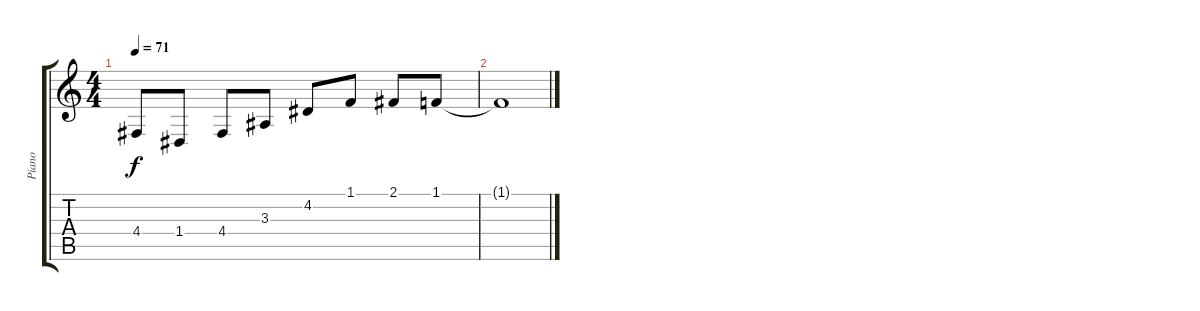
\track ("Piano" "Piano") {instrument acousticgrandpiano}
\staff {score tabs}
\tuning (E4 B3 G3 D3 A2 E2) {hide}
\ts (4 4)
\tempo 71
\clef g2
\ks c
4.4{t}.8{dy f} 1.4.8 4.4.8 3.3.8 4.2.8 1.1.8 2.1.8 1.1.8 |
1.1{t}.1
